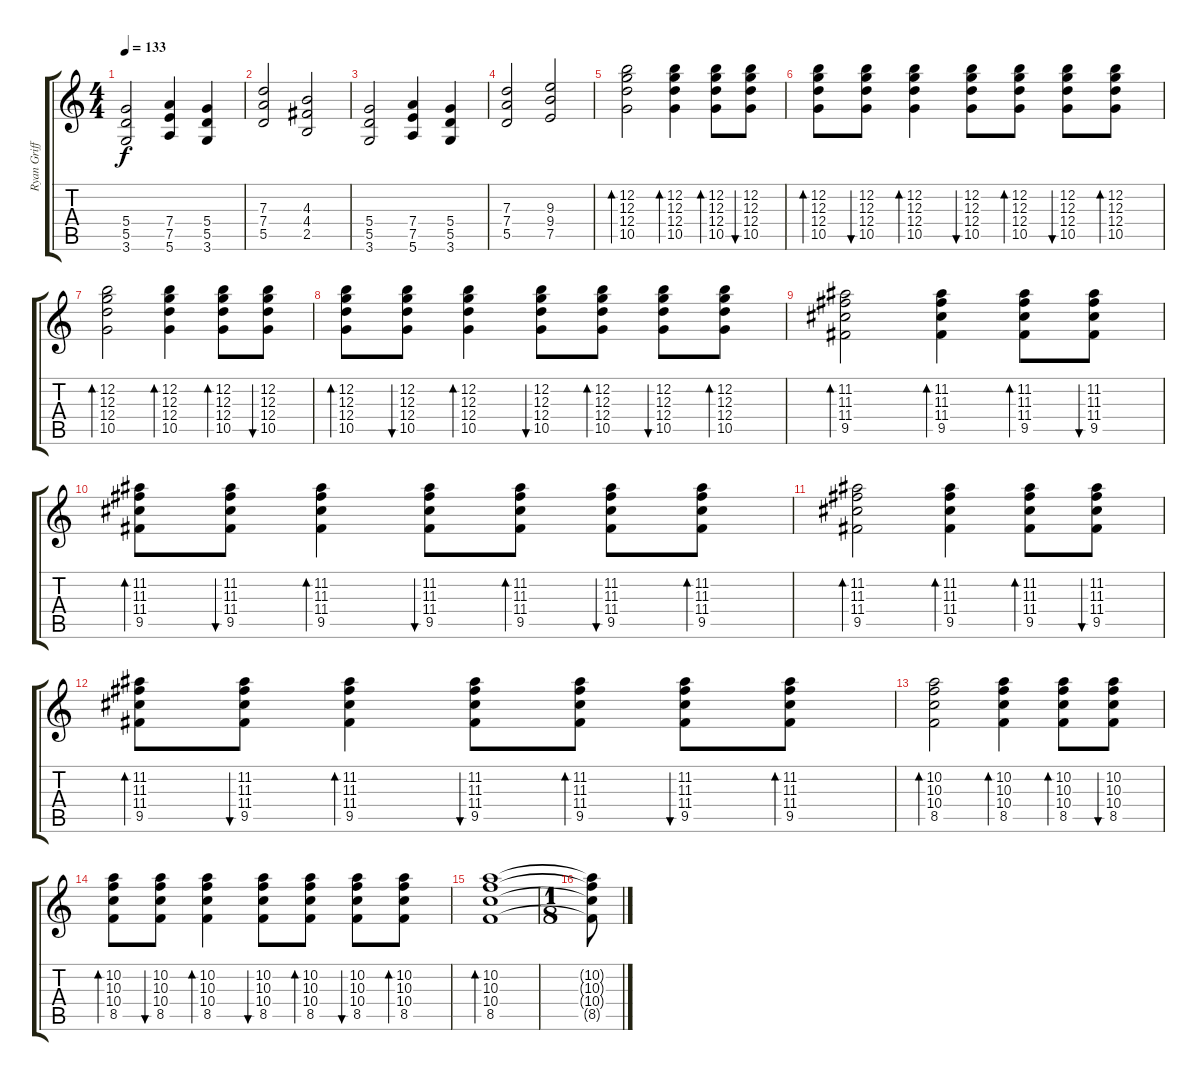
\track ("Ryan Griffits" "Ryan Griff") {instrument acousticguitarsteel}
\staff {score tabs}
\tuning (E4 B3 G3 D3 A2 E2) {hide}
\ts (4 4)
\tempo 133
\clef g2
\ks c
(5.4 5.5 3.6).2{dy f} (7.4 7.5 5.6).4 (5.4 5.5 3.6).4 |
(7.3 7.4 5.5).2 (4.3 4.4 2.5).2 |
(5.4 5.5 3.6).2 (7.4 7.5 5.6).4 (5.4 5.5 3.6).4 |
(7.3 7.4 5.5).2 (9.3 9.4 7.5).2 |
(12.2 12.3 12.4 10.5).2{bd 60 volume 6} (12.2 12.3 12.4 10.5).4{bd 60} (12.2 12.3 12.4 10.5).8{bd 30} (12.2 12.3 12.4 10.5).8{bu 30} |
(12.2 12.3 12.4 10.5).8{bd 30} (12.2 12.3 12.4 10.5).8{bu 30} (12.2 12.3 12.4 10.5).4{bd 30} (12.2 12.3 12.4 10.5).8{bu 30} (12.2 12.3 12.4 10.5).8{bd 30} (12.2 12.3 12.4 10.5).8{bu 30} (12.2 12.3 12.4 10.5).8{bd 60} |
(12.2 12.3 12.4 10.5).2{bd 60} (12.2 12.3 12.4 10.5).4{bd 60} (12.2 12.3 12.4 10.5).8{bd 30} (12.2 12.3 12.4 10.5).8{bu 30} |
(12.2 12.3 12.4 10.5).8{bd 30} (12.2 12.3 12.4 10.5).8{bu 30} (12.2 12.3 12.4 10.5).4{bd 30} (12.2 12.3 12.4 10.5).8{bu 30} (12.2 12.3 12.4 10.5).8{bd 30} (12.2 12.3 12.4 10.5).8{bu 30} (12.2 12.3 12.4 10.5).8{bd 60} |
(11.2 11.3 11.4 9.5).2{bd 60} (11.2 11.3 11.4 9.5).4{bd 60} (11.2 11.3 11.4 9.5).8{bd 30} (11.2 11.3 11.4 9.5).8{bu 30} |
(11.2 11.3 11.4 9.5).8{bd 30} (11.2 11.3 11.4 9.5).8{bu 30} (11.2 11.3 11.4 9.5).4{bd 30} (11.2 11.3 11.4 9.5).8{bu 30} (11.2 11.3 11.4 9.5).8{bd 30} (11.2 11.3 11.4 9.5).8{bu 30} (11.2 11.3 11.4 9.5).8{bd 60} |
(11.2 11.3 11.4 9.5).2{bd 60} (11.2 11.3 11.4 9.5).4{bd 60} (11.2 11.3 11.4 9.5).8{bd 30} (11.2 11.3 11.4 9.5).8{bu 30} |
(11.2 11.3 11.4 9.5).8{bd 30} (11.2 11.3 11.4 9.5).8{bu 30} (11.2 11.3 11.4 9.5).4{bd 30} (11.2 11.3 11.4 9.5).8{bu 30} (11.2 11.3 11.4 9.5).8{bd 30} (11.2 11.3 11.4 9.5).8{bu 30} (11.2 11.3 11.4 9.5).8{bd 60} |
(10.2 10.3 10.4 8.5).2{bd 60} (10.2 10.3 10.4 8.5).4{bd 60} (10.2 10.3 10.4 8.5).8{bd 30} (10.2 10.3 10.4 8.5).8{bu 30} |
(10.2 10.3 10.4 8.5).8{bd 30} (10.2 10.3 10.4 8.5).8{bu 30} (10.2 10.3 10.4 8.5).4{bd 30} (10.2 10.3 10.4 8.5).8{bu 30} (10.2 10.3 10.4 8.5).8{bd 30} (10.2 10.3 10.4 8.5).8{bu 30} (10.2 10.3 10.4 8.5).8{bd 60} |
(10.2 10.3 10.4 8.5).1{bd 240} |
\ts (1 8)
(10.2{t} 10.3{t} 10.4{t} 8.5{t}).8
